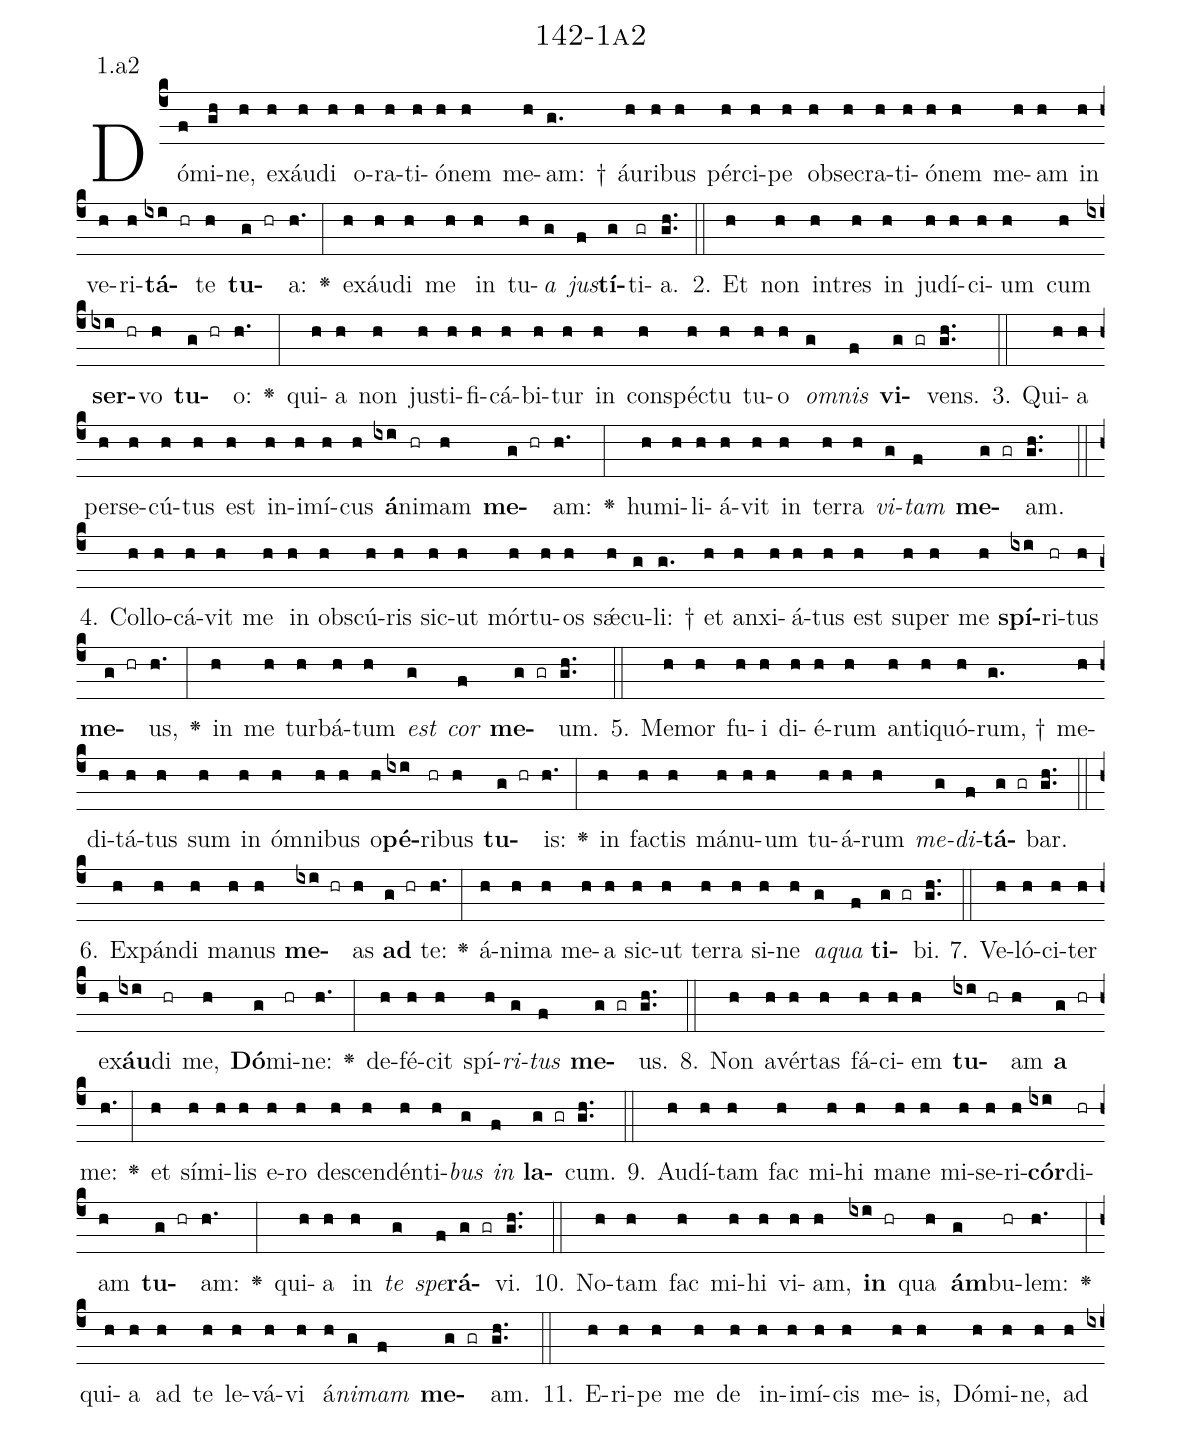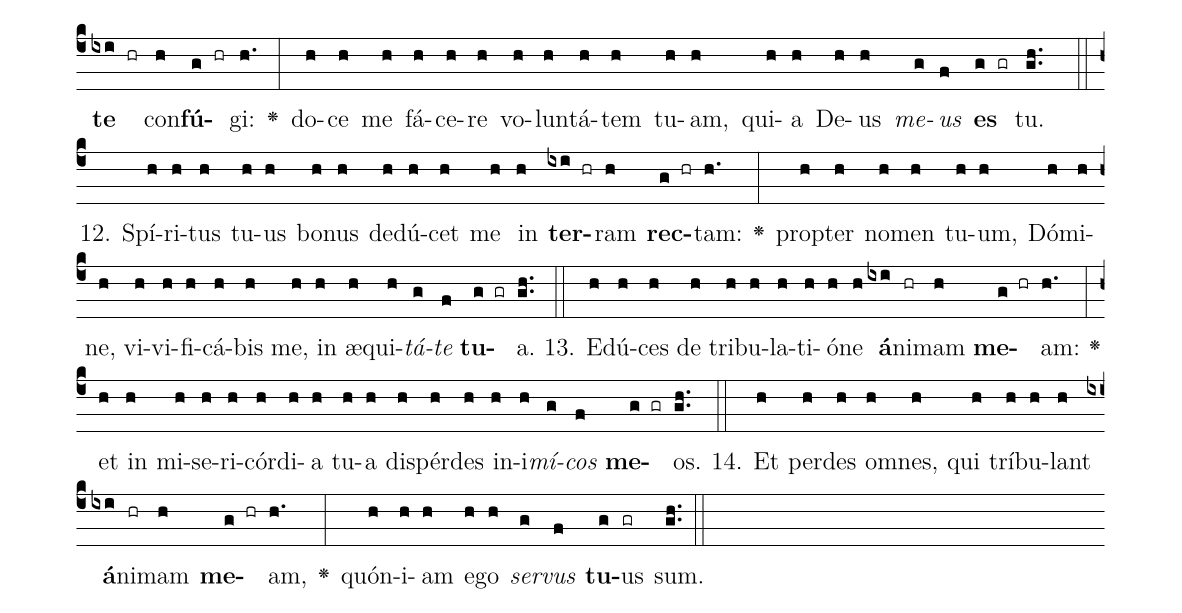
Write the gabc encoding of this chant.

name: 142-1a2;
annotation: 1.a2;
%%
(c4)Dó(f)mi(gh)ne,(h) ex(h)áu(h)di(h) o(h)ra(h)ti(h)ó(h)nem(h) me(h)am: †(g.) áu(h)ri(h)bus(h) pér(h)ci(h)pe(h) ob(h)se(h)cra(h)ti(h)ó(h)nem(h) me(h)am(h) in(h) ve(h)ri(h)<b>tá</b>(ixi hr)te(h) <b>tu</b>(g hr)a:(h.) <v>\greheightstar</v>(:) ex(h)áu(h)di(h) me(h) in(h) tu(h)<i>a</i>(g) <i>jus</i>(f)<b>tí</b>(g)ti(gr)a.(gh..) (::)
2. Et(h) non(h) in(h)tres(h) in(h) ju(h)dí(h)ci(h)um(h) cum(h) <b>ser</b>(ixi hr)vo(h) <b>tu</b>(g hr)o:(h.) <v>\greheightstar</v>(:) qui(h)a(h) non(h) jus(h)ti(h)fi(h)cá(h)bi(h)tur(h) in(h) con(h)spéc(h)tu(h) tu(h)o(h) <i>om</i>(g)<i>nis</i>(f) <b>vi</b>(g gr)vens.(gh..) (::)
3. Qui(h)a(h) per(h)se(h)cú(h)tus(h) est(h) in(h)i(h)mí(h)cus(h) <b>á</b>(ixi)ni(hr)mam(h) <b>me</b>(g hr)am:(h.) <v>\greheightstar</v>(:) hu(h)mi(h)li(h)á(h)vit(h) in(h) ter(h)ra(h) <i>vi</i>(g)<i>tam</i>(f) <b>me</b>(g gr)am.(gh..) (::)
4. Col(h)lo(h)cá(h)vit(h) me(h) in(h) obs(h)cú(h)ris(h) sic(h)ut(h) mór(h)tu(h)os(h) sǽ(h)cu(g)li: †(g.) et(h) an(h)xi(h)á(h)tus(h) est(h) su(h)per(h) me(h) <b>spí</b>(ixi)ri(hr)tus(h) <b>me</b>(g hr)us,(h.) <v>\greheightstar</v>(:) in(h) me(h) tur(h)bá(h)tum(h) <i>est</i>(g) <i>cor</i>(f) <b>me</b>(g gr)um.(gh..) (::)
5. Me(h)mor(h) fu(h)i(h) di(h)é(h)rum(h) an(h)ti(h)quó(h)rum, †(g.) me(h)di(h)tá(h)tus(h) sum(h) in(h) óm(h)ni(h)bus(h) o(h)<b>pé</b>(ixi)ri(hr)bus(h) <b>tu</b>(g hr)is:(h.) <v>\greheightstar</v>(:) in(h) fac(h)tis(h) má(h)nu(h)um(h) tu(h)á(h)rum(h) <i>me</i>(g)<i>di</i>(f)<b>tá</b>(g gr)bar.(gh..) (::)
6. Ex(h)pán(h)di(h) ma(h)nus(h) <b>me</b>(ixi hr)as(h) <b>ad</b>(g hr) te:(h.) <v>\greheightstar</v>(:) á(h)ni(h)ma(h) me(h)a(h) sic(h)ut(h) ter(h)ra(h) si(h)ne(h) <i>a</i>(g)<i>qua</i>(f) <b>ti</b>(g gr)bi.(gh..) (::)
7. Ve(h)ló(h)ci(h)ter(h) ex(h)<b>áu</b>(ixi)di(hr) me,(h) <b>Dó</b>(g)mi(hr)ne:(h.) <v>\greheightstar</v>(:) de(h)fé(h)cit(h) spí(h)<i>ri</i>(g)<i>tus</i>(f) <b>me</b>(g gr)us.(gh..) (::)
8. Non(h) a(h)vér(h)tas(h) fá(h)ci(h)em(h) <b>tu</b>(ixi hr)am(h) <b>a</b>(g hr) me:(h.) <v>\greheightstar</v>(:) et(h) sí(h)mi(h)lis(h) e(h)ro(h) de(h)scen(h)dén(h)ti(h)<i>bus</i>(g) <i>in</i>(f) <b>la</b>(g gr)cum.(gh..) (::)
9. Au(h)dí(h)tam(h) fac(h) mi(h)hi(h) ma(h)ne(h) mi(h)se(h)ri(h)<b>cór</b>(ixi)di(hr)am(h) <b>tu</b>(g hr)am:(h.) <v>\greheightstar</v>(:) qui(h)a(h) in(h) <i>te</i>(g) <i>spe</i>(f)<b>rá</b>(g gr)vi.(gh..) (::)
10. No(h)tam(h) fac(h) mi(h)hi(h) vi(h)am,(h) <b>in</b>(ixi hr) qua(h) <b>ám</b>(g)bu(hr)lem:(h.) <v>\greheightstar</v>(:) qui(h)a(h) ad(h) te(h) le(h)vá(h)vi(h) á(h)<i>ni</i>(g)<i>mam</i>(f) <b>me</b>(g gr)am.(gh..) (::)
11. E(h)ri(h)pe(h) me(h) de(h) in(h)i(h)mí(h)cis(h) me(h)is,(h) Dó(h)mi(h)ne,(h) ad(h) <b>te</b>(ixi hr) con(h)<b>fú</b>(g hr)gi:(h.) <v>\greheightstar</v>(:) do(h)ce(h) me(h) fá(h)ce(h)re(h) vo(h)lun(h)tá(h)tem(h) tu(h)am,(h) qui(h)a(h) De(h)us(h) <i>me</i>(g)<i>us</i>(f) <b>es</b>(g gr) tu.(gh..) (::)
12. Spí(h)ri(h)tus(h) tu(h)us(h) bo(h)nus(h) de(h)dú(h)cet(h) me(h) in(h) <b>ter</b>(ixi hr)ram(h) <b>rec</b>(g hr)tam:(h.) <v>\greheightstar</v>(:) prop(h)ter(h) no(h)men(h) tu(h)um,(h) Dó(h)mi(h)ne,(h) vi(h)vi(h)fi(h)cá(h)bis(h) me,(h) in(h) æ(h)qui(h)<i>tá</i>(g)<i>te</i>(f) <b>tu</b>(g gr)a.(gh..) (::)
13. E(h)dú(h)ces(h) de(h) tri(h)bu(h)la(h)ti(h)ó(h)ne(h) <b>á</b>(ixi)ni(hr)mam(h) <b>me</b>(g hr)am:(h.) <v>\greheightstar</v>(:) et(h) in(h) mi(h)se(h)ri(h)cór(h)di(h)a(h) tu(h)a(h) dis(h)pér(h)des(h) in(h)i(h)<i>mí</i>(g)<i>cos</i>(f) <b>me</b>(g gr)os.(gh..) (::)
14. Et(h) per(h)des(h) om(h)nes,(h) qui(h) trí(h)bu(h)lant(h) <b>á</b>(ixi)ni(hr)mam(h) <b>me</b>(g hr)am,(h.) <v>\greheightstar</v>(:) quón(h)i(h)am(h) e(h)go(h) <i>ser</i>(g)<i>vus</i>(f) <b>tu</b>(g)us(gr) sum.(gh..) (::)
